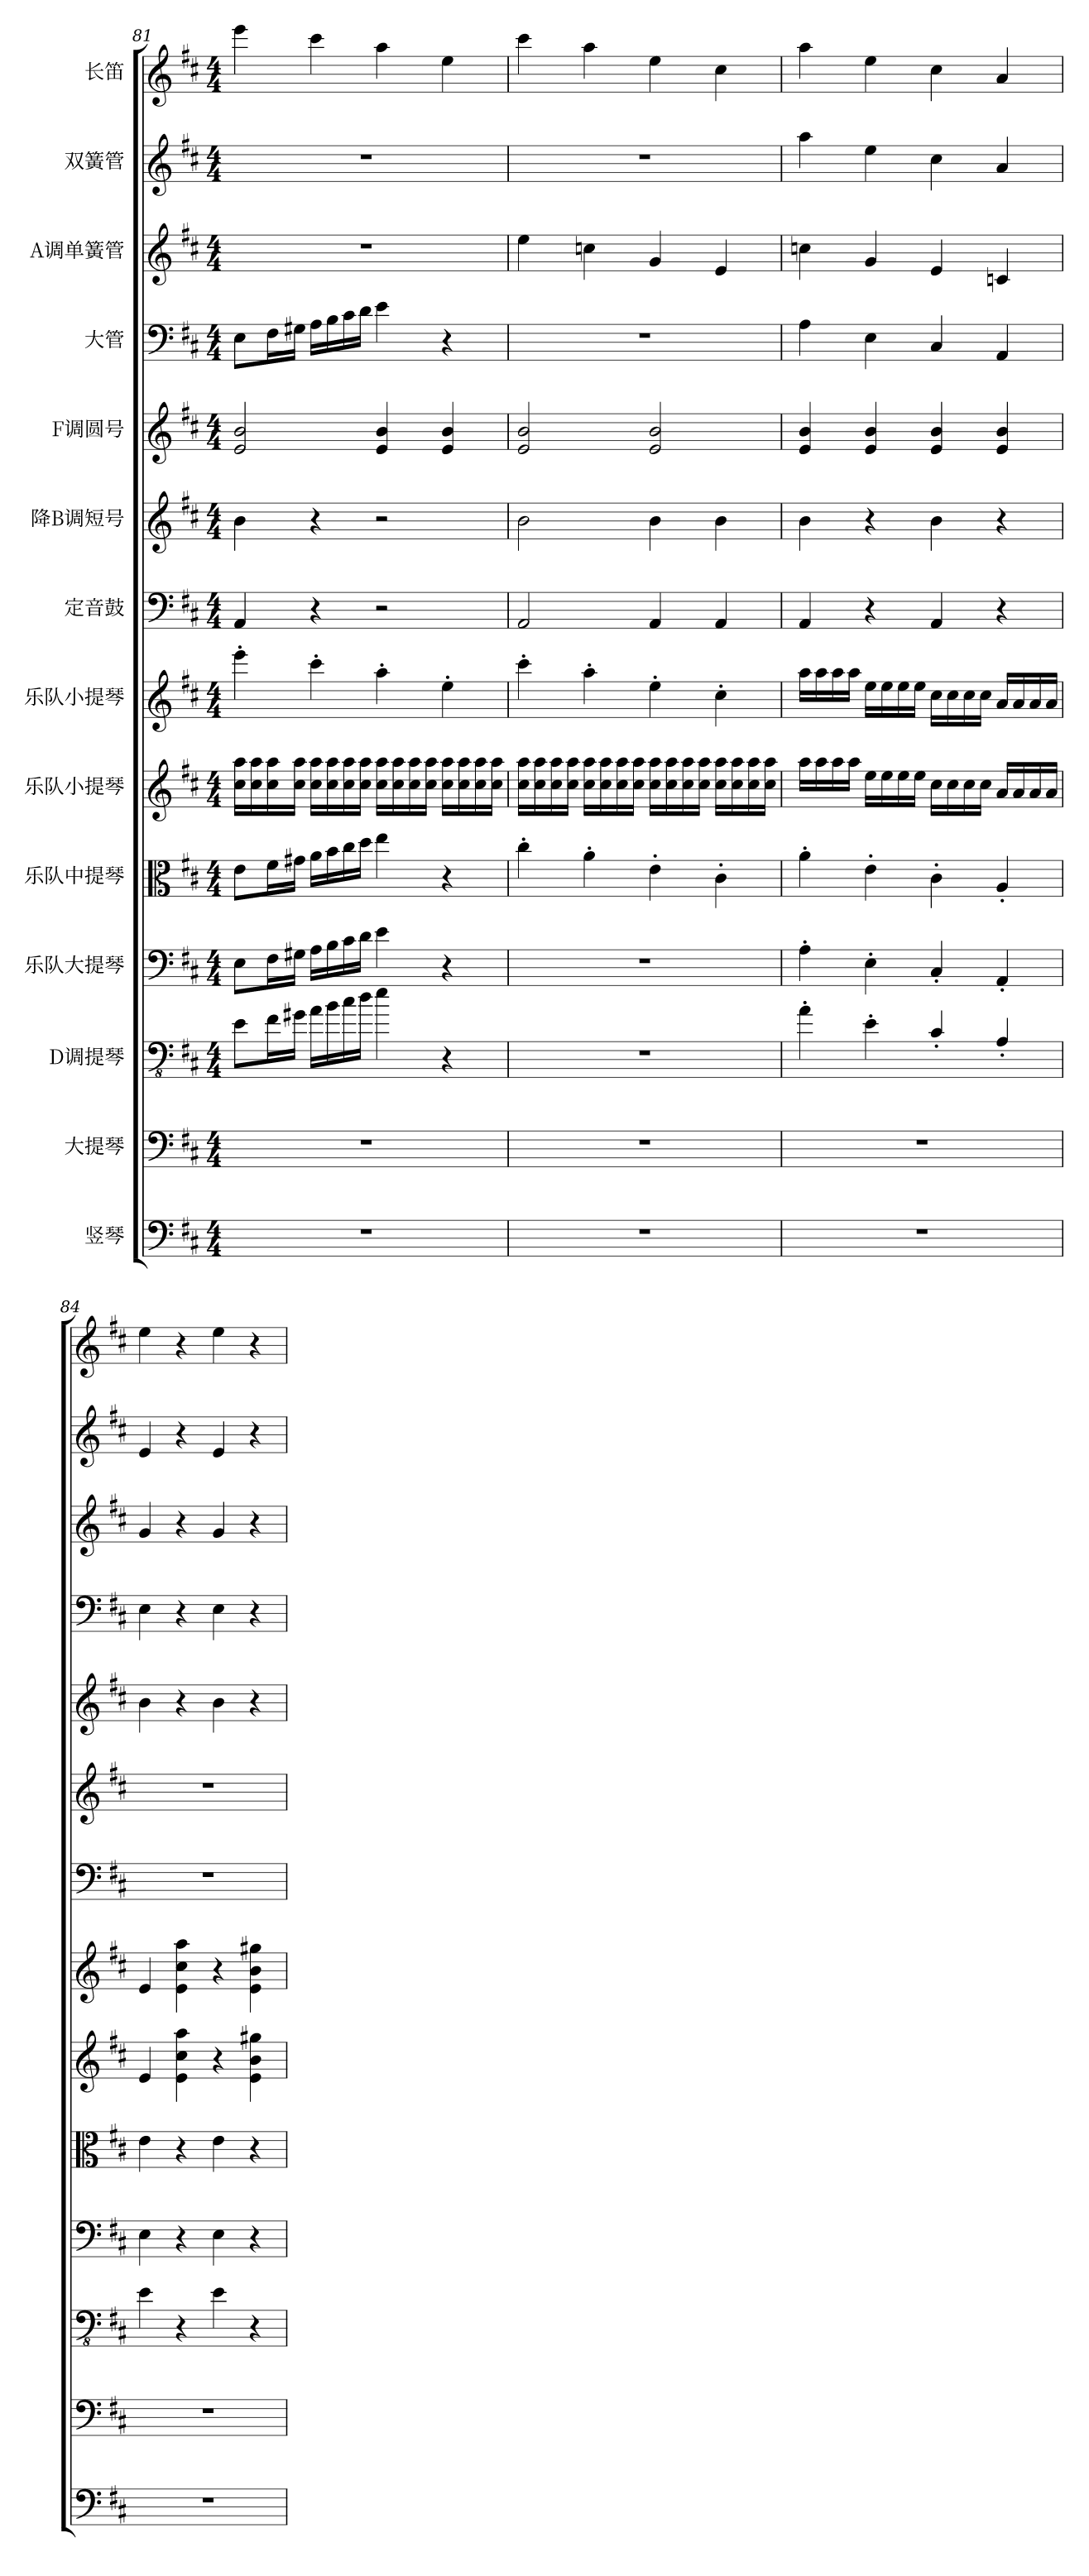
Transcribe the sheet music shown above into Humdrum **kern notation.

**kern	**kern	**kern	**kern	**kern	**kern	**kern	**kern	**kern	**kern	**kern	**kern	**kern	**kern
*part14	*part13	*part12	*part11	*part10	*part9	*part8	*part7	*part6	*part5	*part4	*part3	*part2	*part1
*staff14	*staff13	*staff12	*staff11	*staff10	*staff9	*staff8	*staff7	*staff6	*staff5	*staff4	*staff3	*staff2	*staff1
*I"竖琴	*I"大提琴	*I"D调提琴	*I"乐队大提琴	*I"乐队中提琴	*I"乐队小提琴	*I"乐队小提琴	*I"定音鼓	*I"降B调短号	*I"F调圆号	*I"大管	*I"A调单簧管	*I"双簧管	*I"长笛
!!LO:PB:g=z
*clefF4	*clefF4	*clefFv4	*clefF4	*clefC3	*clefG2	*clefG2	*clefF4	*clefG2	*clefG2	*clefF4	*clefG2	*clefG2	*clefG2
*	*	*ITrd7c12	*	*	*	*	*	*ITrd1c2	*ITrd4c7	*	*ITrd2c3	*	*
*k[f#c#]	*k[f#c#]	*k[f#c#]	*k[f#c#]	*k[f#c#]	*k[f#c#]	*k[f#c#]	*k[f#c#]	*k[]	*k[f#]	*k[f#c#]	*k[f#c#g#d#a#]	*k[f#c#]	*k[f#c#]
*M4/4	*M4/4	*M4/4	*M4/4	*M4/4	*M4/4	*M4/4	*M4/4	*M4/4	*M4/4	*M4/4	*M4/4	*M4/4	*M4/4
=81	=81	=81	=81	=81	=81	=81	=81	=81	=81	=81	=81	=81	=81
1r	1r	8EE\L	8E\L	8e\L	16cc#\ 16aa\LL	4eee'\	4AA/	4a\	2A/ 2e/	8E\L	1r	1r	4eee\
.	.	.	.	.	16cc#\ 16aa\	.	.	.	.	.	.	.	.
.	.	16FF#\L	16F#\L	16f#\L	16cc#\ 16aa\	.	.	.	.	16F#\L	.	.	.
.	.	16GG#X\JJ	16G#X\JJ	16g#X\JJ	16cc#\ 16aa\JJ	.	.	.	.	16G#X\JJ	.	.	.
.	.	16AA\LL	16A\LL	16a\LL	16cc#\ 16aa\LL	4ccc#'\	4r	4r	.	16A\LL	.	.	4ccc#\
.	.	16BB\	16B\	16b\	16cc#\ 16aa\	.	.	.	.	16B\	.	.	.
.	.	16C#\	16c#\	16cc#\	16cc#\ 16aa\	.	.	.	.	16c#\	.	.	.
.	.	16D\JJ	16d\JJ	16dd\JJ	16cc#\ 16aa\JJ	.	.	.	.	16d\JJ	.	.	.
.	.	4E\	4e\	4ee\	16cc#\ 16aa\LL	4aa'\	2r	2r	4A/ 4e/	4e\	.	.	4aa\
.	.	.	.	.	16cc#\ 16aa\	.	.	.	.	.	.	.	.
.	.	.	.	.	16cc#\ 16aa\	.	.	.	.	.	.	.	.
.	.	.	.	.	16cc#\ 16aa\JJ	.	.	.	.	.	.	.	.
.	.	4r	4r	4r	16cc#\ 16aa\LL	4ee'\	.	.	4A/ 4e/	4r	.	.	4ee\
.	.	.	.	.	16cc#\ 16aa\	.	.	.	.	.	.	.	.
.	.	.	.	.	16cc#\ 16aa\	.	.	.	.	.	.	.	.
.	.	.	.	.	16cc#\ 16aa\JJ	.	.	.	.	.	.	.	.
!!LO:PB:g=z
=82	=82	=82	=82	=82	=82	=82	=82	=82	=82	=82	=82	=82	=82
1r	1r	1r	1r	4cc#'\	16cc#\ 16aa\LL	4ccc#'\	2AA/	2a\	2A/ 2e/	1r	4cc#\	1r	4ccc#\
.	.	.	.	.	16cc#\ 16aa\	.	.	.	.	.	.	.	.
.	.	.	.	.	16cc#\ 16aa\	.	.	.	.	.	.	.	.
.	.	.	.	.	16cc#\ 16aa\JJ	.	.	.	.	.	.	.	.
.	.	.	.	4a'\	16cc#\ 16aa\LL	4aa'\	.	.	.	.	4an\	.	4aa\
.	.	.	.	.	16cc#\ 16aa\	.	.	.	.	.	.	.	.
.	.	.	.	.	16cc#\ 16aa\	.	.	.	.	.	.	.	.
.	.	.	.	.	16cc#\ 16aa\JJ	.	.	.	.	.	.	.	.
.	.	.	.	4e'\	16cc#\ 16aa\LL	4ee'\	4AA/	4a\	2A/ 2e/	.	4e/	.	4ee\
.	.	.	.	.	16cc#\ 16aa\	.	.	.	.	.	.	.	.
.	.	.	.	.	16cc#\ 16aa\	.	.	.	.	.	.	.	.
.	.	.	.	.	16cc#\ 16aa\JJ	.	.	.	.	.	.	.	.
.	.	.	.	4c#'\	16cc#\ 16aa\LL	4cc#'\	4AA/	4a\	.	.	4c#/	.	4cc#\
.	.	.	.	.	16cc#\ 16aa\	.	.	.	.	.	.	.	.
.	.	.	.	.	16cc#\ 16aa\	.	.	.	.	.	.	.	.
.	.	.	.	.	16cc#\ 16aa\JJ	.	.	.	.	.	.	.	.
=83	=83	=83	=83	=83	=83	=83	=83	=83	=83	=83	=83	=83	=83
1r	1r	4AA'\	4A'\	4a'\	16aa\LL	16aa\LL	4AA/	4a\	4A/ 4e/	4A\	4an\	4aa\	4aa\
.	.	.	.	.	16aa\	16aa\	.	.	.	.	.	.	.
.	.	.	.	.	16aa\	16aa\	.	.	.	.	.	.	.
.	.	.	.	.	16aa\JJ	16aa\JJ	.	.	.	.	.	.	.
.	.	4EE'\	4E'\	4e'\	16ee\LL	16ee\LL	4r	4r	4A/ 4e/	4E\	4e/	4ee\	4ee\
.	.	.	.	.	16ee\	16ee\	.	.	.	.	.	.	.
.	.	.	.	.	16ee\	16ee\	.	.	.	.	.	.	.
.	.	.	.	.	16ee\JJ	16ee\JJ	.	.	.	.	.	.	.
.	.	4CC#'/	4C#'/	4c#'\	16cc#\LL	16cc#\LL	4AA/	4a\	4A/ 4e/	4C#/	4c#/	4cc#\	4cc#\
.	.	.	.	.	16cc#\	16cc#\	.	.	.	.	.	.	.
.	.	.	.	.	16cc#\	16cc#\	.	.	.	.	.	.	.
.	.	.	.	.	16cc#\JJ	16cc#\JJ	.	.	.	.	.	.	.
.	.	4AAA'/	4AA'/	4A'/	16a/LL	16a/LL	4r	4r	4A/ 4e/	4AA/	4An/	4a/	4a/
.	.	.	.	.	16a/	16a/	.	.	.	.	.	.	.
.	.	.	.	.	16a/	16a/	.	.	.	.	.	.	.
.	.	.	.	.	16a/JJ	16a/JJ	.	.	.	.	.	.	.
!!LO:PB:g=z
=84	=84	=84	=84	=84	=84	=84	=84	=84	=84	=84	=84	=84	=84
*	*	*	*	*	*	*	*	*	*	*	*	*	*MM166
1r	1r	4EE\	4E\	4e\	4e/	4e/	1r	1r	4e\	4E\	4e/	4e/	4ee\
*	*	*	*	*	*	*	*	*	*	*	*	*	*MM165
.	.	4r	4r	4r	4e\ 4cc#\ 4aa\	4e\ 4cc#\ 4aa\	.	.	4r	4r	4r	4r	4r
*	*	*	*	*	*	*	*	*	*	*	*	*	*MM163
.	.	4EE\	4E\	4e\	4r	4r	.	.	4e\	4E\	4e/	4e/	4ee\
*	*	*	*	*	*	*	*	*	*	*	*	*	*MM161
.	.	4r	4r	4r	4e\ 4b\ 4gg#X\	4e\ 4b\ 4gg#X\	.	.	4r	4r	4r	4r	4r
=	=	=	=	=	=	=	=	=	=	=	=	=	=
*-	*-	*-	*-	*-	*-	*-	*-	*-	*-	*-	*-	*-	*-
